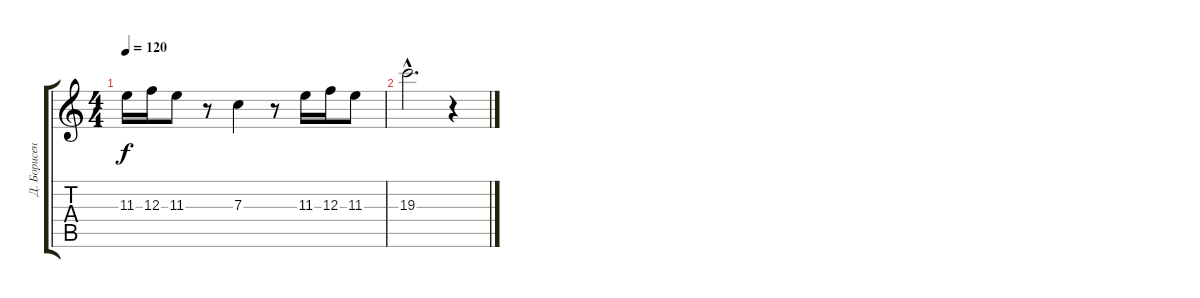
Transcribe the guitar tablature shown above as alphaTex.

\track ("Д. Борисенков" "Д. Борисен") {instrument distortionguitar}
\staff {score tabs}
\tuning (D4 A3 F3 C3 G2 D2) {hide}
\ts (4 4)
\tempo 120
\clef g2
\ks c
11.3.16{dy f} 12.3.16 11.3.8 r.8 7.3.4 r.8 11.3.16 12.3.16 11.3.8 |
19.3{hac}.2{d} r.4
